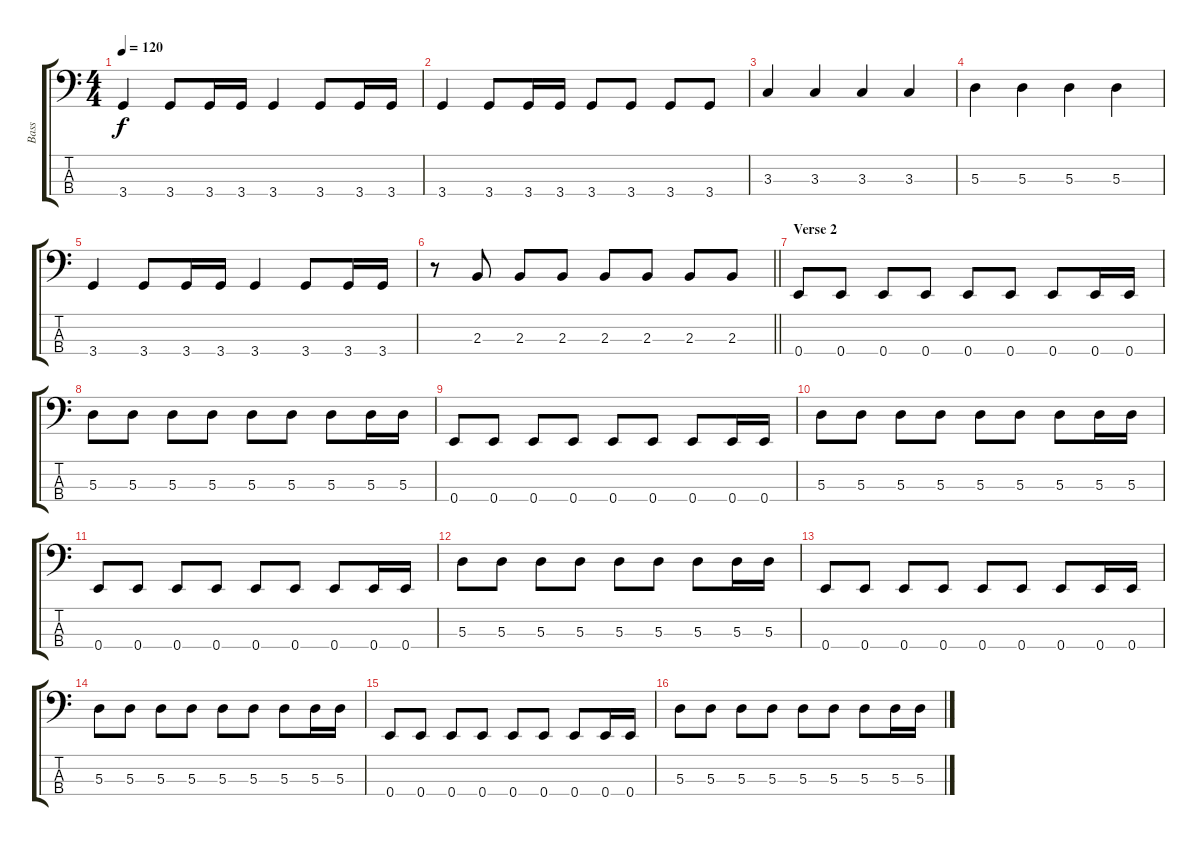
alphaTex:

\track ("Bass" "Bass") {instrument electricbasspick}
\staff {score tabs}
\tuning (G2 D2 A1 E1) {hide}
\ts (4 4)
\tempo 120
\clef f4
\ks c
3.4.4{dy f} 3.4.8 3.4.16 3.4.16 3.4.4 3.4.8 3.4.16 3.4.16 |
3.4.4 3.4.8 3.4.16 3.4.16 3.4.8 3.4.8 3.4.8 3.4.8 |
3.3.4 3.3.4 3.3.4 3.3.4 |
5.3.4 5.3.4 5.3.4 5.3.4 |
3.4.4 3.4.8 3.4.16 3.4.16 3.4.4 3.4.8 3.4.16 3.4.16 |
\barLineRight lightlight
r.8 2.3.8 2.3.8 2.3.8 2.3.8 2.3.8 2.3.8 2.3.8 |
\section ("" "Verse 2")
0.4.8 0.4.8 0.4.8 0.4.8 0.4.8 0.4.8 0.4.8 0.4.16 0.4.16 |
5.3.8 5.3.8 5.3.8 5.3.8 5.3.8 5.3.8 5.3.8 5.3.16 5.3.16 |
0.4.8 0.4.8 0.4.8 0.4.8 0.4.8 0.4.8 0.4.8 0.4.16 0.4.16 |
5.3.8 5.3.8 5.3.8 5.3.8 5.3.8 5.3.8 5.3.8 5.3.16 5.3.16 |
0.4.8 0.4.8 0.4.8 0.4.8 0.4.8 0.4.8 0.4.8 0.4.16 0.4.16 |
5.3.8 5.3.8 5.3.8 5.3.8 5.3.8 5.3.8 5.3.8 5.3.16 5.3.16 |
0.4.8 0.4.8 0.4.8 0.4.8 0.4.8 0.4.8 0.4.8 0.4.16 0.4.16 |
5.3.8 5.3.8 5.3.8 5.3.8 5.3.8 5.3.8 5.3.8 5.3.16 5.3.16 |
0.4.8 0.4.8 0.4.8 0.4.8 0.4.8 0.4.8 0.4.8 0.4.16 0.4.16 |
5.3.8 5.3.8 5.3.8 5.3.8 5.3.8 5.3.8 5.3.8 5.3.16 5.3.16
